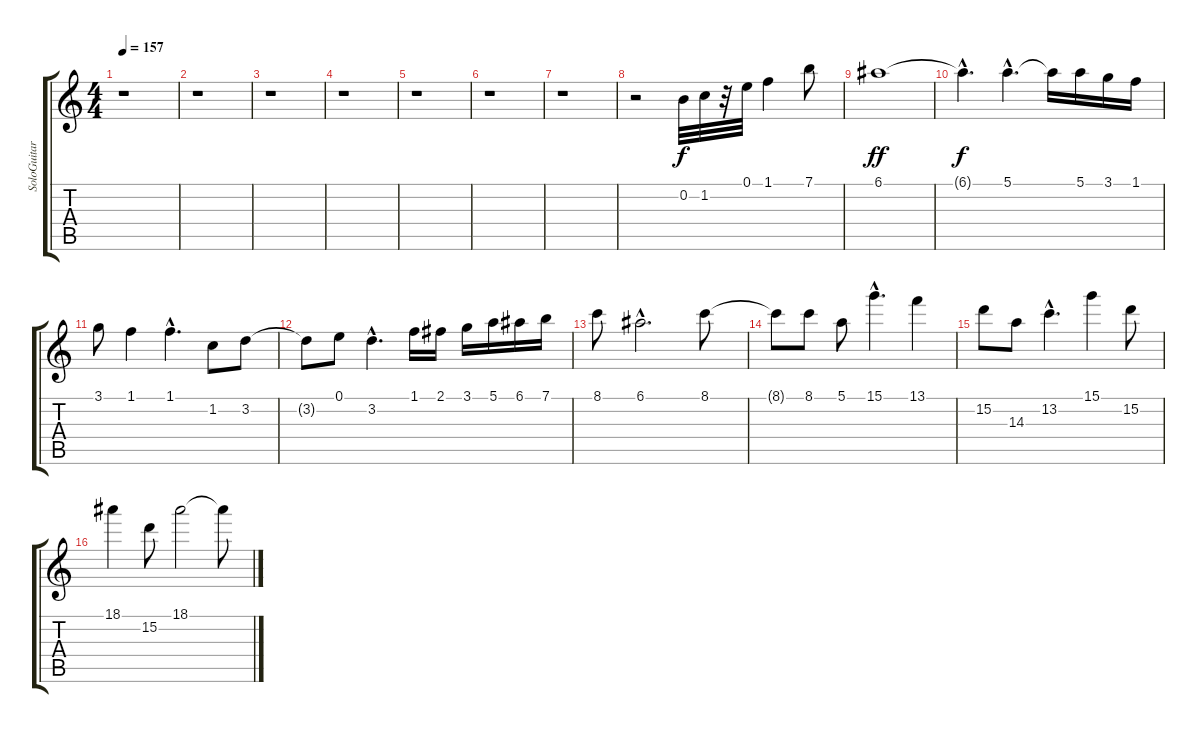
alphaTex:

\track ("SoloGuitar" "SoloGuitar") {instrument distortionguitar}
\staff {score tabs}
\tuning (E4 B3 G3 D3 A2 E2) {hide}
\ts (4 4)
\tempo 157
\clef g2
\ks c
r.1{dy f} |
r.1 |
r.1 |
r.1 |
r.1 |
r.1 |
r.1 |
r.2 0.2.32 1.2.32 r.32 0.1.32 1.1.4 7.1.8 |
6.1.1{dy ff} |
6.1{hac t}.4{d dy f} 5.1{hac}.4{d} 5.1{t}.16 5.1.16 3.1.16 1.1.16 |
3.1.8 1.1.4 1.1{hac}.4{d} 1.2.8 3.2.8 |
3.2{t}.8 0.1.8 3.2{hac}.4{d} 1.1.16 2.1.16 3.1.16 5.1.16 6.1.16 7.1.16 |
8.1.8 6.1{hac}.2{d} 8.1.8 |
8.1{t}.8 8.1.8 5.1.8 15.1{hac}.4{d} 13.1.4 |
15.2.8 14.3.8 13.2{hac}.4{d} 15.1.4 15.2.8 |
18.1.4 15.2.8 18.1.2 18.1{t}.8
